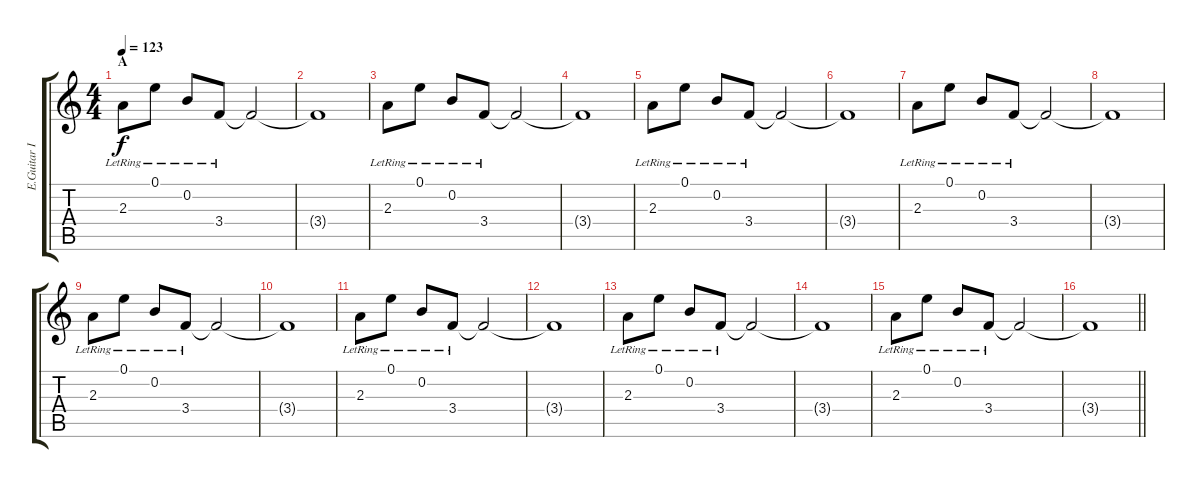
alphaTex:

\track ("E.Guitar I" "E.Guitar I") {instrument acousticguitarsteel}
\staff {score tabs}
\tuning (E4 B3 G3 D3 A2 E2) {hide}
\ts (4 4)
\section ("" "A")
\tempo 123
\clef g2
\ks c
2.3{lr}.8{dy f} 0.1{lr}.8 0.2{lr}.8 3.4{lr}.8 3.4{t}.2 |
3.4{t}.1 |
2.3{lr}.8 0.1{lr}.8 0.2{lr}.8 3.4{lr}.8 3.4{t}.2 |
3.4{t}.1 |
2.3{lr}.8 0.1{lr}.8 0.2{lr}.8 3.4{lr}.8 3.4{t}.2 |
3.4{t}.1 |
2.3{lr}.8 0.1{lr}.8 0.2{lr}.8 3.4{lr}.8 3.4{t}.2 |
3.4{t}.1 |
2.3{lr}.8 0.1{lr}.8 0.2{lr}.8 3.4{lr}.8 3.4{t}.2 |
3.4{t}.1 |
2.3{lr}.8 0.1{lr}.8 0.2{lr}.8 3.4{lr}.8 3.4{t}.2 |
3.4{t}.1 |
2.3{lr}.8 0.1{lr}.8 0.2{lr}.8 3.4{lr}.8 3.4{t}.2 |
3.4{t}.1 |
2.3{lr}.8 0.1{lr}.8 0.2{lr}.8 3.4{lr}.8 3.4{t}.2 |
\barLineRight lightlight
3.4{t}.1
